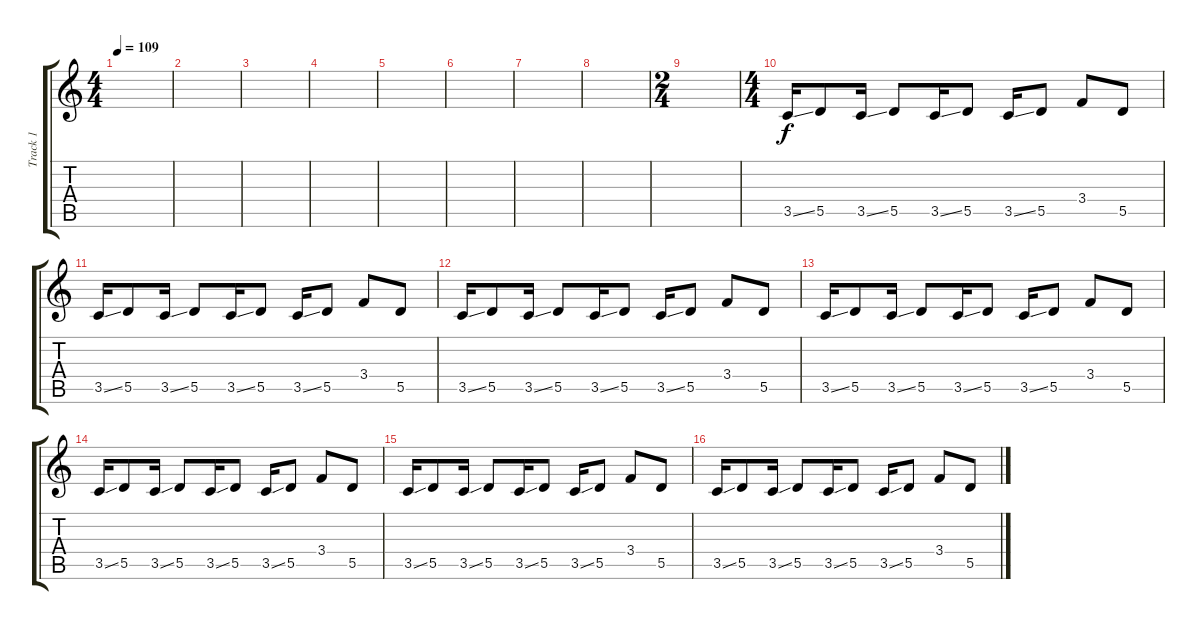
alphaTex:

\track ("Track 1" "Track 1") {instrument overdrivenguitar}
\staff {score tabs}
\tuning (E4 B3 G3 D3 A2 E2) {hide}
\ts (4 4)
\tempo 109
\clef g2
\ks c
|
|
|
|
|
|
|
|
\ts (2 4)
|
\ts (4 4)
3.5{ss}.16 5.5.8 3.5{ss}.16 5.5.8 3.5{ss}.16 5.5.8 3.5{ss}.16 5.5.8 3.4.8 5.5.8 |
3.5{ss}.16 5.5.8 3.5{ss}.16 5.5.8 3.5{ss}.16 5.5.8 3.5{ss}.16 5.5.8 3.4.8 5.5.8 |
3.5{ss}.16 5.5.8 3.5{ss}.16 5.5.8 3.5{ss}.16 5.5.8 3.5{ss}.16 5.5.8 3.4.8 5.5.8 |
3.5{ss}.16 5.5.8 3.5{ss}.16 5.5.8 3.5{ss}.16 5.5.8 3.5{ss}.16 5.5.8 3.4.8 5.5.8 |
3.5{ss}.16 5.5.8 3.5{ss}.16 5.5.8 3.5{ss}.16 5.5.8 3.5{ss}.16 5.5.8 3.4.8 5.5.8 |
3.5{ss}.16 5.5.8 3.5{ss}.16 5.5.8 3.5{ss}.16 5.5.8 3.5{ss}.16 5.5.8 3.4.8 5.5.8 |
3.5{ss}.16 5.5.8 3.5{ss}.16 5.5.8 3.5{ss}.16 5.5.8 3.5{ss}.16 5.5.8 3.4.8 5.5.8
